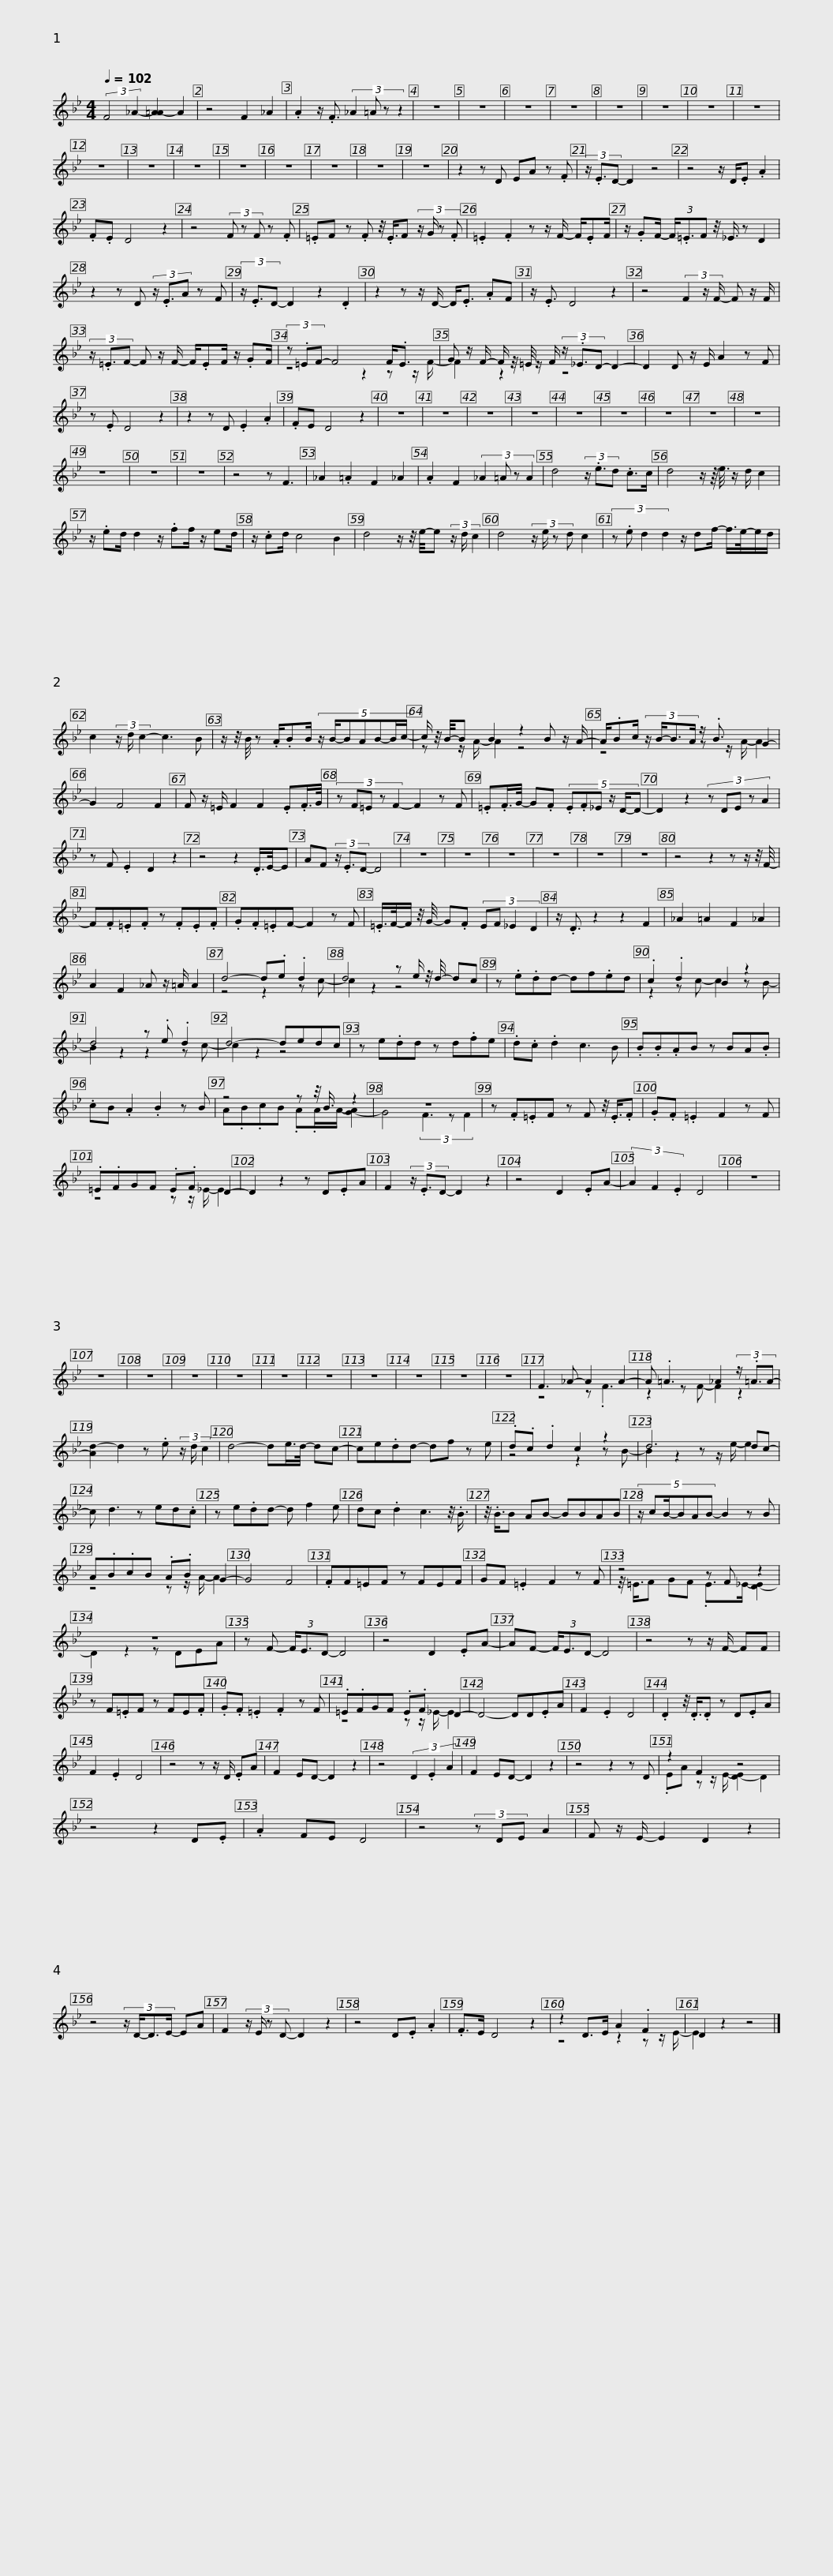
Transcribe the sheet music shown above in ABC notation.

X:1
%%score ( 1 2 )
L:1/8
Q:1/4=102
M:4/4
I:linebreak $
K:Bb
V:1 treble
V:2 treble
V:1
 (3:2:2F4 _A2- [A=A-]2 A2 | z4 F2 _A2 | .A2 z/ .F3/2 (3:2:4_A2 =A z z2 | z8 | z8 | %5
 z8 | z8 | z8 | z8 | z8 | %10
 z8 | z8 |$ z8 | z8 | z8 | %15
 z8 | z8 | z8 | z8 | z2 z D EA z .F | %20
 (3z/ .E3/2D- D2 z4 | z4 z/ D/.E .A2 | .F.E D4 z2 |$ z4 (3F z F z .F | .=EF z .F z/4 .E3/4F (3:2:4z/ G/ z .F | %25
 .=E2 .F2 z z/ F/- F/.EF/ | z/ .GF/- (3F/.=E3/2F z/4 _E3/4 z D2 |$ z2 z D (3z/ .E3/2A z F | (3z/ .E3/2D- D2 z2 .D2 | z2 z z/ D/- D<.E .AF | %30
 z/ .E3/2 D4 z2 | z4 (3F2 z/ F/- F z/ F/ |$ (3z/ .=E3/2F- F z/ F/- F/.EF/ z/ .GF/ | (3z .=EF- F4 F<.E | G z/ F/- F/ z/4 =E/4 z/ F/ (3z/ ._E3/2D- D2- |$ %35
 D2 D z/ E/ A2 z F | z .E D4 z2 | z2 z D .E2 .A2 | .FE D4 z2 | z8 | %40
 z8 | z8 | z8 | z8 | z8 | %45
 z8 | z8 |$ z8 | z8 | z8 | %50
 z8 | z4 z F3 | _A2 .=A2 F2 _A2 | .A2 F2 (3:2:4_A2 =A z A2 | d4 (3z/ .e3/2d .c>c | %55
 d4 z/ z/8 e3/8 z/ d/ c2 |$ z/ .ed/ d2 z/ .ff/ z/ ed/ | z/ .cd/ c4 B2 | d4 z/ z/4 e/4-e (3z/ d/ c2 | d4 (3:2:4z/ e/ z d c2 | %60
 (3:2:4z .e d2 d2 z/ df/- f/>e/-e/d/ |$ c2 (3z/ d/ c2- c3 B | z/ z/4 B/4 z .A/.BB/ (5:4:7z/ B/-BAB-B/c/- | c/ z/4 B/4-B B2 z2 B z/ A/- |$ A/.Bc/ (3:2:4z/ B/-B3/2A/ z/ .B3/2 G2- | %65
 G2 F4 F2 | F z/ =E/ F2 F2 .E.F/>G/ | (3:2:5z F=E z F2- F2 z F |$ .=E.F/>G/- G.F (5:4:6.E.F_E z/ D/-D- | D2 z2 (3:2:5z DE z A2 | %70
 z F .E2 D2 z2 | z4 z2 .D/>E/-E | AF (3z/ .E3/2D- D4 | z8 | z8 | %75
 z8 |$ z8 | z8 | z8 | z4 z2 z z/ z/4 F/4- | %80
 F.F.=E.F z .F.E.F | .G.F.=EF- F2 z F | .=E/>F/-F/ z/4 G/4- G.F (3:2:4EF _E2 D2 |$ z/ .D3/2 z2 z2 F2 | _A2 =A2 F2 _A2 | %85
 A2 F2 _A z/ =A/ A2 | d4- d.e .d2 | d4 z e/ z/4 d/4- dc | z .e.dd- df.ed |$ .c2 .d2 B2 z2 | %90
 d4 z .e .d2 | d4- dedc | z e.dd z d.fe | .d.c .d2 c3 B | .B.B.AB z BA.B |$ %95
 .cB .A2 .B2 z B | z4 z z/4 B3/4 z2 | z8 | z .F.=EF z F z/4 .E3/4.F | .G.F .=E2 F2 z F |$ %100
 .=E.FGF .E.F D2- | D2 z2 z D.EA | F2 (3z/ .E3/2D- D2 z2 | z4 D2 .EA- | (3A2 F2 .E2 D4 | %105
 z8 | z8 | z8 | z8 | z8 |$ %110
 z8 | z8 | z8 | z8 | z8 | %115
 z8 | F3 _A- A2 A2- | A .=A3 _A2 (3z/ .=A3/2A- | [Ad-]2 d2 z .e (3z/ d/ c2 |$ d4- de/>d/- dc- | %120
 ce.dd- df z e | .d.c .d2 c2 z2 | d6 dc- | c d3 z ed.c | z e.dd- d f2 e |$ %125
 dc .d2 c3 z/4 .B3/4 | z/4 .B3/4B AB- BBAB | (5:4:6z/ cB/-BAB- B2 z B | A.B.cB .A.B G2- | G4 F4 |$ %130
 .FF=EF z FEF | GF .=E2 F2 z F | z4 z F z2 | z8 | z F- (3F/E3/2D- D4 |$ %135
 z4 D2 .EA- | AF- (3F/E3/2D- D4 | z4 z z/ F/- FF | z F.=EF z FE.F | .G.F .=E2 .F2 z F | %140
 .=E.FGF .E.F D2- |$ D4- DD.EA | F2 .E2 D4 | .D2 z/4 .D3/4.D z D.EA | F2 .E2 D4 | %145
 z4 z z/ D/ .EA | F2 ED- D2 z2 | z4 (3D2 .E2 A2 | F2 ED- D2 z2 |$ z4 z2 z D | %150
 z2 F2 z4 | z4 z2 D.E | .A2 FE D4 | z4 (3z DE A2 | F z/ E/- E2 D2 z2 | %155
 z4 (3:2:4z/ D/-D3/2E/- EA |$ F2 (3:2:4z/ E/ z D- D2 z2 | z4 D.E .A2 | .F>E D4 z2 | z2 D>E A2 .F2 | %160
 D2 z2 z4 |] %161
V:2
 x8 | x8 | x8 | x8 | x8 | %5
 x8 | x8 | x8 | x8 | x8 | %10
 x8 | x8 |$ x8 | x8 | x8 | %15
 x8 | x8 | x8 | x8 | x8 | %20
 x8 | x8 | x8 |$ x8 | x8 | %25
 x8 | x8 |$ x8 | x8 | x8 | %30
 x8 | x8 |$ x8 | z4 z2 z z/ F/- | F2 z2 z4 |$ %35
 x8 | x8 | x8 | x8 | x8 | %40
 x8 | x8 | x8 | x8 | x8 | %45
 x8 | x8 |$ x8 | x8 | x8 | %50
 x8 | x8 | x8 | x8 | x8 | %55
 x8 |$ x8 | x8 | x8 | x8 | %60
 x8 |$ x8 | x8 | z z/ A/- A2 z4 |$ z4 z z/ A/- A2 | %65
 x8 | x8 | x8 |$ x8 | x8 | %70
 x8 | x8 | x8 | x8 | x8 | %75
 x8 |$ x8 | x8 | x8 | x8 | %80
 x8 | x8 | x8 |$ x8 | x8 | %85
 x8 | z4 z2 z c- | c2 z2 z4 | x8 |$ z2 z c- c2 z B- | %90
 B2 z2 z2 z c- | c2 z2 z4 | x8 | x8 | x8 |$ %95
 x8 | A.B.cB .A.A/A/- [G-A]2 | G4 (3F3 z F2 | x8 | x8 |$ %100
 z4 z z/ _E/- E2 | x8 | x8 | x8 | x8 | %105
 x8 | x8 | x8 | x8 | x8 |$ %110
 x8 | x8 | x8 | x8 | x8 | %115
 x8 | z4 z .F3 | z2 z F- F2 z2 | x8 |$ x8 | %120
 x8 | z4 z2 z B- | B2 z2 z z/ e/- e2 | x8 | x8 |$ %125
 x8 | x8 | x8 | z4 z z/ A/- A2 | x8 |$ %130
 x8 | x8 | z/4 =E3/4F GF .E>_E- [D-E]2 | D2 z2 z DEA | x8 |$ %135
 x8 | x8 | x8 | x8 | x8 | %140
 z4 z z/ _E/- E2 |$ x8 | x8 | x8 | x8 | %145
 x8 | x8 | x8 | x8 |$ x8 | %150
 .EA z z/ E/- [D-E]2 D2 | x8 | x8 | x8 | x8 | %155
 x8 |$ x8 | x8 | x8 | z4 z2 z z/ E/- | %160
 E2 z2 z4 |] %161
